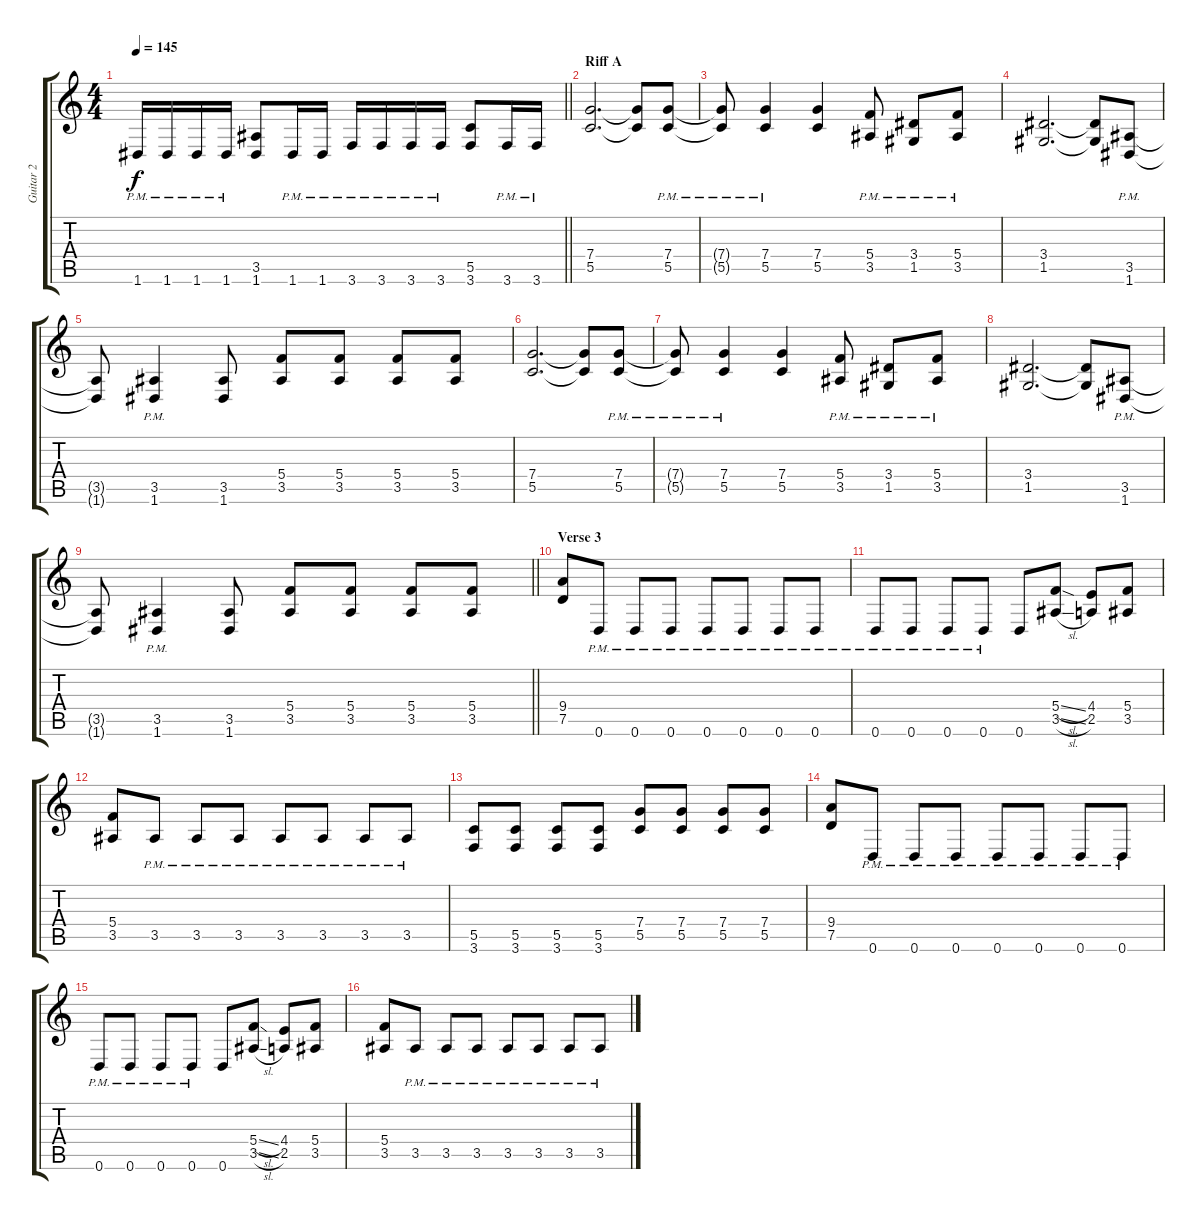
\track ("Guitar 2" "Guitar 2") {instrument distortionguitar}
\staff {score tabs}
\tuning (D4 A3 F3 C3 G2 D2) {hide}
\ts (4 4)
\tempo 145
\clef g2
\barLineRight lightlight
\ks c
1.6{pm}.16{dy f} 1.6{pm}.16 1.6{pm}.16 1.6{pm}.16 (3.5 1.6).8 1.6{pm}.16 1.6{pm}.16 3.6{pm}.16 3.6{pm}.16 3.6{pm}.16 3.6{pm}.16 (5.5 3.6).8 3.6{pm}.16 3.6{pm}.16 |
\section ("" "Riff A")
(7.4 5.5).2{d} (7.4{t} 5.5{t}).8 (7.4{pm} 5.5{pm}).8 |
(7.4{pm t} 5.5{pm t}).8 (7.4{pm} 5.5{pm}).4 (7.4 5.5).4 (5.4{pm} 3.5{pm}).8 (3.4{pm} 1.5{pm}).8 (5.4{pm} 3.5{pm}).8 |
(3.4 1.5).2{d} (3.4{t} 1.5{t}).8 (3.5{pm} 1.6{pm}).8 |
(3.5{t} 1.6{t}).8 (3.5{pm} 1.6{pm}).4 (3.5 1.6).8 (5.4 3.5).8 (5.4 3.5).8 (5.4 3.5).8 (5.4 3.5).8 |
(7.4 5.5).2{d} (7.4{t} 5.5{t}).8 (7.4{pm} 5.5{pm}).8 |
(7.4{pm t} 5.5{pm t}).8 (7.4{pm} 5.5{pm}).4 (7.4 5.5).4 (5.4{pm} 3.5{pm}).8 (3.4{pm} 1.5{pm}).8 (5.4{pm} 3.5{pm}).8 |
(3.4 1.5).2{d} (3.4{t} 1.5{t}).8 (3.5{pm} 1.6{pm}).8 |
\barLineRight lightlight
(3.5{t} 1.6{t}).8 (3.5{pm} 1.6{pm}).4 (3.5 1.6).8 (5.4 3.5).8 (5.4 3.5).8 (5.4 3.5).8 (5.4 3.5).8 |
\section ("" "Verse 3")
(9.4 7.5).8 0.6{pm}.8 0.6{pm}.8 0.6{pm}.8 0.6{pm}.8 0.6{pm}.8 0.6{pm}.8 0.6{pm}.8 |
0.6{pm}.8 0.6{pm}.8 0.6{pm}.8 0.6{pm}.8 0.6.8 (5.4{sl} 3.5{sl}).8 (4.4 2.5).8 (5.4 3.5).8 |
(5.4 3.5).8 3.5{pm}.8 3.5{pm}.8 3.5{pm}.8 3.5{pm}.8 3.5{pm}.8 3.5{pm}.8 3.5{pm}.8 |
(5.5 3.6).8 (5.5 3.6).8 (5.5 3.6).8 (5.5 3.6).8 (7.4 5.5).8 (7.4 5.5).8 (7.4 5.5).8 (7.4 5.5).8 |
(9.4 7.5).8 0.6{pm}.8 0.6{pm}.8 0.6{pm}.8 0.6{pm}.8 0.6{pm}.8 0.6{pm}.8 0.6{pm}.8 |
0.6{pm}.8 0.6{pm}.8 0.6{pm}.8 0.6{pm}.8 0.6.8 (5.4{sl} 3.5{sl}).8 (4.4 2.5).8 (5.4 3.5).8 |
(5.4 3.5).8 3.5{pm}.8 3.5{pm}.8 3.5{pm}.8 3.5{pm}.8 3.5{pm}.8 3.5{pm}.8 3.5{pm}.8
